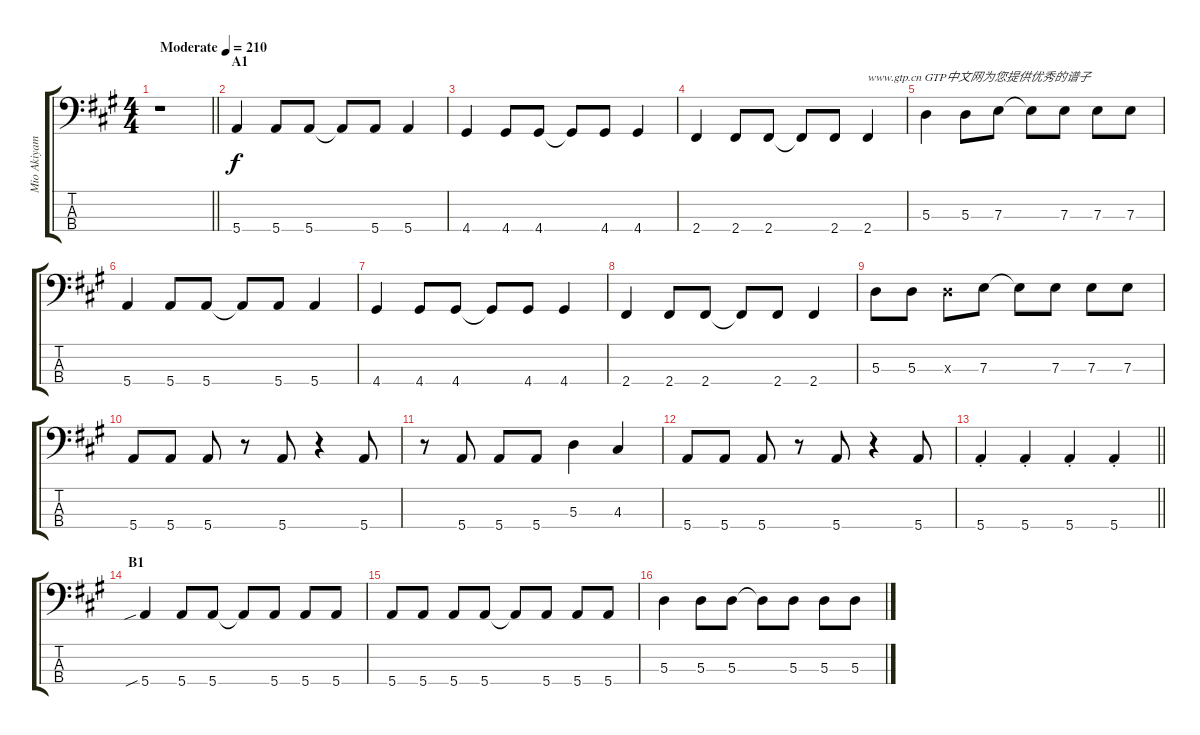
\track ("Mio Akiyama" "Mio Akiyam") {instrument electricbassfinger}
\staff {score tabs}
\tuning (G2 D2 A1 E1) {hide}
\ts (4 4)
\tempo (210 "Moderate")
\clef f4
\barLineRight lightlight
\ks a
r.1{dy f instrument electricbassfinger} |
\section ("" "A1")
5.4.4 5.4.8 5.4.8 5.4{t}.8 5.4.8 5.4.4 |
4.4.4 4.4.8 4.4.8 4.4{t}.8 4.4.8 4.4.4 |
2.4.4 2.4.8 2.4.8 2.4{t}.8 2.4.8 2.4.4{txt "www.gtp.cn GTP中文网为您提供优秀的谱子"} |
5.3.4 5.3.8 7.3.8 7.3{t}.8 7.3.8 7.3.8 7.3.8 |
5.4.4 5.4.8 5.4.8 5.4{t}.8 5.4.8 5.4.4 |
4.4.4 4.4.8 4.4.8 4.4{t}.8 4.4.8 4.4.4 |
2.4.4 2.4.8 2.4.8 2.4{t}.8 2.4.8 2.4.4 |
5.3.8 5.3.8 5.3{x}.8 7.3.8 7.3{t}.8 7.3.8 7.3.8 7.3.8 |
5.4.8 5.4.8 5.4.8 r.8 5.4.8 r.4 5.4.8 |
r.8 5.4.8 5.4.8 5.4.8 5.3.4 4.3.4 |
5.4.8 5.4.8 5.4.8 r.8 5.4.8 r.4 5.4.8 |
\barLineRight lightlight
5.4{st}.4 5.4{st}.4 5.4{st}.4 5.4{st}.4 |
\section ("" "B1")
5.4{sib}.4 5.4.8 5.4.8 5.4{t}.8 5.4.8 5.4.8 5.4.8 |
5.4.8 5.4.8 5.4.8 5.4.8 5.4{t}.8 5.4.8 5.4.8 5.4.8 |
5.3.4 5.3.8 5.3.8 5.3{t}.8 5.3.8 5.3.8 5.3.8
